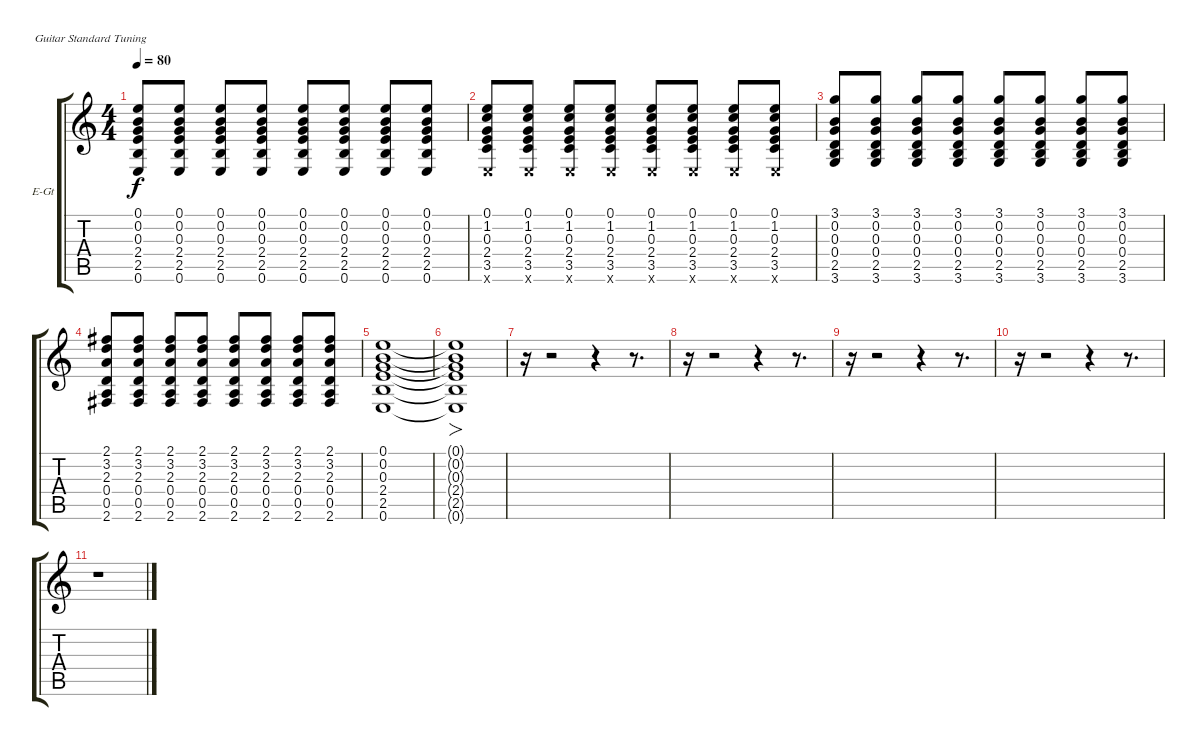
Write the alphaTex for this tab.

\bracketExtendMode groupsimilarinstruments
\firstSystemTrackNameOrientation horizontal
\otherSystemsTrackNameOrientation horizontal
\track ("Guitar1" "E-Gt") {instrument electricguitarclean}
\staff {score tabs}
\tuning (E4 B3 G3 D3 A2 E2)
\ts (4 4)
\tempo 80
\clef g2
\ks c
(0.1 0.2 0.3 2.4 2.5 0.6).8{dy f} (0.1 0.2 0.3 2.4 2.5 0.6).8 (0.1 0.2 0.3 2.4 2.5 0.6).8 (0.1 0.2 0.3 2.4 2.5 0.6).8 (0.1 0.2 0.3 2.4 2.5 0.6).8 (0.1 0.2 0.3 2.4 2.5 0.6).8 (0.1 0.2 0.3 2.4 2.5 0.6).8 (0.1 0.2 0.3 2.4 2.5 0.6).8 |
(0.1 1.2 0.3 2.4 3.5 0.6{x}).8 (0.1 1.2 0.3 2.4 3.5 0.6{x}).8 (0.1 1.2 0.3 2.4 3.5 0.6{x}).8 (0.1 1.2 0.3 2.4 3.5 0.6{x}).8 (0.1 1.2 0.3 2.4 3.5 0.6{x}).8 (0.1 1.2 0.3 2.4 3.5 0.6{x}).8 (0.1 1.2 0.3 2.4 3.5 0.6{x}).8 (0.1 1.2 0.3 2.4 3.5 0.6{x}).8 |
(3.1 0.2 0.3 0.4 2.5 3.6).8 (3.1 0.2 0.3 0.4 2.5 3.6).8 (3.1 0.2 0.3 0.4 2.5 3.6).8 (3.1 0.2 0.3 0.4 2.5 3.6).8 (3.1 0.2 0.3 0.4 2.5 3.6).8 (3.1 0.2 0.3 0.4 2.5 3.6).8 (3.1 0.2 0.3 0.4 2.5 3.6).8 (3.1 0.2 0.3 0.4 2.5 3.6).8 |
(2.1 3.2 2.3 0.4 0.5 2.6).8 (2.1 3.2 2.3 0.4 0.5 2.6).8 (2.1 3.2 2.3 0.4 0.5 2.6).8 (2.1 3.2 2.3 0.4 0.5 2.6).8 (2.1 3.2 2.3 0.4 0.5 2.6).8 (2.1 3.2 2.3 0.4 0.5 2.6).8 (2.1 3.2 2.3 0.4 0.5 2.6).8 (2.1 3.2 2.3 0.4 0.5 2.6).8 |
(0.1 0.2 0.3 2.4 2.5 0.6).1 |
(0.1{t} 0.2{t} 0.3{t} 2.4{t} 2.5{t} 0.6{t}).1{fo} |
r.16 r.2 r.4 r.8{d} |
r.16 r.2 r.4 r.8{d} |
r.16 r.2 r.4 r.8{d} |
r.16 r.2 r.4 r.8{d} |
r.1
